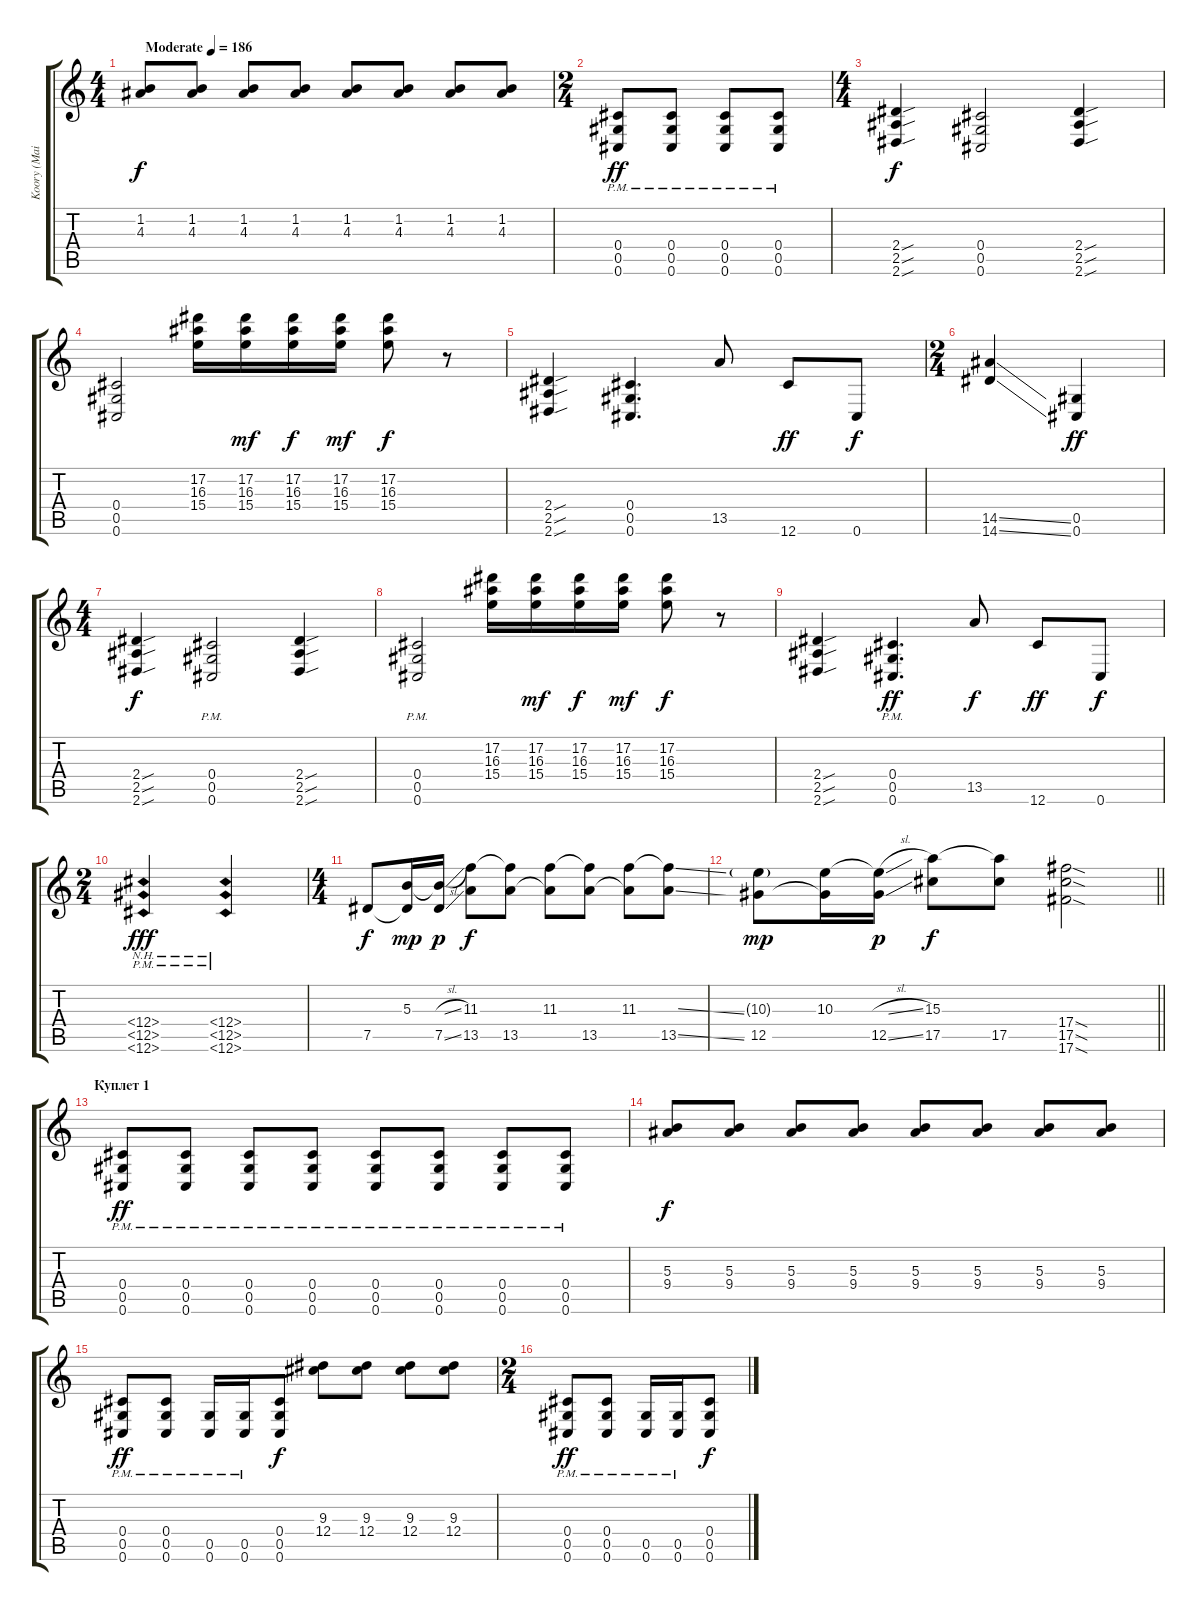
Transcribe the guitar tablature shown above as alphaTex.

\track ("Koory (Main Guitar)" "Koory (Mai") {instrument distortionguitar}
\staff {score tabs}
\tuning (Eb4 Bb3 Gb3 Db3 Ab2 Db2) {hide}
\ts (4 4)
\tempo (186 "Moderate")
\clef g2
\ks c
(1.2 4.3).8{dy f instrument distortionguitar} (1.2 4.3).8 (1.2 4.3).8 (1.2 4.3).8 (1.2 4.3).8 (1.2 4.3).8 (1.2 4.3).8 (1.2 4.3).8 |
\ts (2 4)
(0.4{pm} 0.5{pm} 0.6{pm}).8{dy ff} (0.4{pm} 0.5{pm} 0.6{pm}).8 (0.4{pm} 0.5{pm} 0.6{pm}).8 (0.4{pm} 0.5{pm} 0.6{pm}).8 |
\ts (4 4)
(2.4{sou} 2.5{sou} 2.6{sou}).4{dy f} (0.4 0.5 0.6).2 (2.4{sou} 2.5{sou} 2.6{sou}).4 |
(0.4 0.5 0.6).2 (17.2 16.3 15.4).16 (17.2 16.3 15.4).16{dy mf} (17.2 16.3 15.4).16{dy f} (17.2 16.3 15.4).16{dy mf} (17.2 16.3 15.4).8{dy f} r.8 |
(2.4{sou} 2.5{sou} 2.6{sou}).4 (0.4 0.5 0.6).4{d} 13.5.8 12.6.8{dy ff} 0.6.8{dy f} |
\ts (2 4)
(14.5{ss} 14.6{ss}).4 (0.5 0.6).4{dy ff} |
\ts (4 4)
(2.4{sou} 2.5{sou} 2.6{sou}).4{dy f} (0.4{pm} 0.5{pm} 0.6{pm}).2 (2.4{sou} 2.5{sou} 2.6{sou}).4 |
(0.4{pm} 0.5{pm} 0.6{pm}).2 (17.2 16.3 15.4).16 (17.2 16.3 15.4).16{dy mf} (17.2 16.3 15.4).16{dy f} (17.2 16.3 15.4).16{dy mf} (17.2 16.3 15.4).8{dy f} r.8 |
(2.4{sou} 2.5{sou} 2.6{sou}).4 (0.4{pm} 0.5{pm} 0.6{pm}).4{d dy ff} 13.5.8{dy f} 12.6.8{dy ff} 0.6.8{dy f} |
\ts (2 4)
(12.4{nh pm} 12.5{nh pm} 12.6{nh pm}).4{dy fff} (12.4{nh pm} 12.5{nh pm} 12.6{nh pm}).4 |
\ts (4 4)
7.5.8{dy f} (5.3 7.5{t}).16{dy mp} (5.3{sl t} 7.5{ss}).16{dy p} (11.3 13.5).8{dy f} (11.3{t} 13.5).8 (11.3 13.5{t}).8 (11.3{t} 13.5).8 (11.3 13.5{t}).8 (11.3{ss t} 13.5{ss}).8 |
\barLineRight lightlight
(10.3{g} 12.5).8{dy mp} (10.3 12.5{t}).16 (10.3{sl t} 12.5{ss}).16{dy p} (15.3 17.5).8{dy f} (15.3{t} 17.5).8 (17.4{sod} 17.5{sod} 17.6{sod}).2 |
\section ("" "Куплет 1")
(0.4{pm} 0.5{pm} 0.6{pm}).8{dy ff} (0.4{pm} 0.5{pm} 0.6{pm}).8 (0.4{pm} 0.5{pm} 0.6{pm}).8 (0.4{pm} 0.5{pm} 0.6{pm}).8 (0.4{pm} 0.5{pm} 0.6{pm}).8 (0.4{pm} 0.5{pm} 0.6{pm}).8 (0.4{pm} 0.5{pm} 0.6{pm}).8 (0.4{pm} 0.5{pm} 0.6{pm}).8 |
(5.3 9.4).8{dy f} (5.3 9.4).8 (5.3 9.4).8 (5.3 9.4).8 (5.3 9.4).8 (5.3 9.4).8 (5.3 9.4).8 (5.3 9.4).8 |
(0.4{pm} 0.5{pm} 0.6{pm}).8{dy ff} (0.4{pm} 0.5{pm} 0.6{pm}).8 (0.5{pm} 0.6{pm}).16 (0.5{pm} 0.6{pm}).16 (0.4 0.5 0.6).8{dy f} (9.3 12.4).8 (9.3 12.4).8 (9.3 12.4).8 (9.3 12.4).8 |
\ts (2 4)
(0.4{pm} 0.5{pm} 0.6{pm}).8{dy ff} (0.4{pm} 0.5{pm} 0.6{pm}).8 (0.5{pm} 0.6{pm}).16 (0.5{pm} 0.6{pm}).16 (0.4 0.5 0.6).8{dy f}
